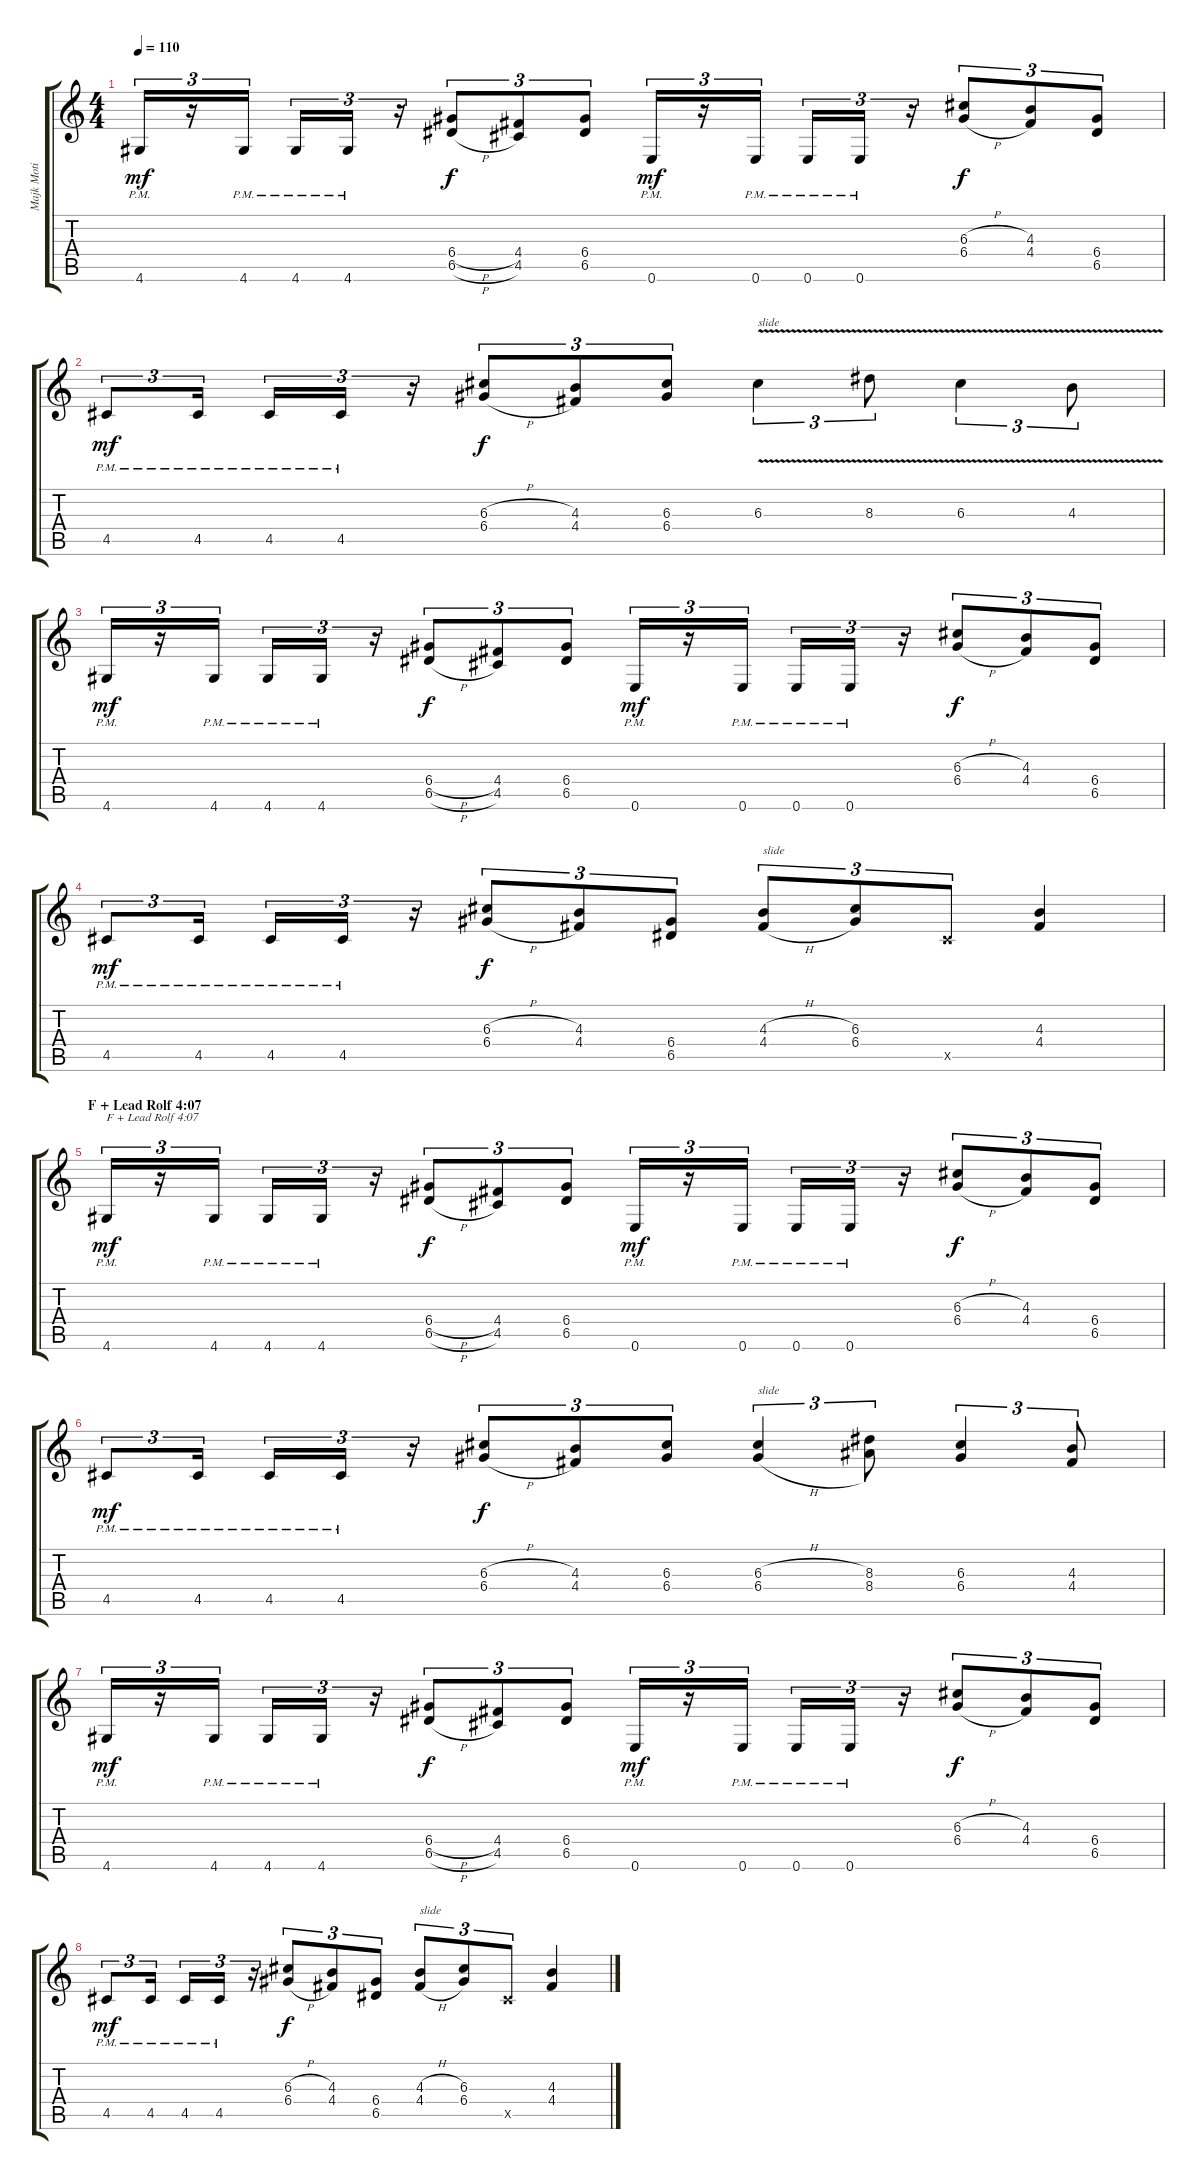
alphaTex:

\track ("Majk Moti (right)" "Majk Moti ") {instrument overdrivenguitar}
\staff {score tabs}
\tuning (E4 B3 G3 D3 A2 E2) {hide}
\ts (4 4)
\tempo 110
\clef g2
\ks c
4.6{pm}.16{tu (3 2) dy mf} r.16{tu (3 2)} 4.6{pm}.16{tu (3 2)} 4.6{pm}.16{tu (3 2)} 4.6{pm}.16{tu (3 2)} r.16{tu (3 2)} (6.4{h} 6.5{h}).8{tu (3 2) dy f} (4.4 4.5).8{tu (3 2)} (6.4 6.5).8{tu (3 2)} 0.6{pm}.16{tu (3 2) dy mf} r.16{tu (3 2)} 0.6{pm}.16{tu (3 2)} 0.6{pm}.16{tu (3 2)} 0.6{pm}.16{tu (3 2)} r.16{tu (3 2)} (6.3{h} 6.4{h}).8{tu (3 2) dy f} (4.3 4.4).8{tu (3 2)} (6.4 6.5).8{tu (3 2)} |
4.5{pm}.8{tu (3 2) dy mf} 4.5{pm}.16{tu (3 2)} 4.5{pm}.16{tu (3 2)} 4.5{pm}.16{tu (3 2)} r.16{tu (3 2)} (6.3{h} 6.4{h}).8{tu (3 2) dy f} (4.3 4.4).8{tu (3 2)} (6.3 6.4).8{tu (3 2)} 6.3{v}.4{tu (3 2) txt "slide"} 8.3{v}.8{tu (3 2)} 6.3{v}.4{tu (3 2)} 4.3{v}.8{tu (3 2)} |
4.6{pm}.16{tu (3 2) dy mf} r.16{tu (3 2)} 4.6{pm}.16{tu (3 2)} 4.6{pm}.16{tu (3 2)} 4.6{pm}.16{tu (3 2)} r.16{tu (3 2)} (6.4{h} 6.5{h}).8{tu (3 2) dy f} (4.4 4.5).8{tu (3 2)} (6.4 6.5).8{tu (3 2)} 0.6{pm}.16{tu (3 2) dy mf} r.16{tu (3 2)} 0.6{pm}.16{tu (3 2)} 0.6{pm}.16{tu (3 2)} 0.6{pm}.16{tu (3 2)} r.16{tu (3 2)} (6.3{h} 6.4{h}).8{tu (3 2) dy f} (4.3 4.4).8{tu (3 2)} (6.4 6.5).8{tu (3 2)} |
4.5{pm}.8{tu (3 2) dy mf} 4.5{pm}.16{tu (3 2)} 4.5{pm}.16{tu (3 2)} 4.5{pm}.16{tu (3 2)} r.16{tu (3 2)} (6.3{h} 6.4{h}).8{tu (3 2) dy f} (4.3 4.4).8{tu (3 2)} (6.4 6.5).8{tu (3 2)} (4.3{h} 4.4{h}).8{tu (3 2) txt "slide"} (6.3 6.4).8{tu (3 2)} 4.5{x}.8{tu (3 2)} (4.3 4.4).4 |
\section ("" "F + Lead Rolf 4:07")
4.6{pm}.16{tu (3 2) txt "F + Lead Rolf 4:07" dy mf} r.16{tu (3 2)} 4.6{pm}.16{tu (3 2)} 4.6{pm}.16{tu (3 2)} 4.6{pm}.16{tu (3 2)} r.16{tu (3 2)} (6.4{h} 6.5{h}).8{tu (3 2) dy f} (4.4 4.5).8{tu (3 2)} (6.4 6.5).8{tu (3 2)} 0.6{pm}.16{tu (3 2) dy mf} r.16{tu (3 2)} 0.6{pm}.16{tu (3 2)} 0.6{pm}.16{tu (3 2)} 0.6{pm}.16{tu (3 2)} r.16{tu (3 2)} (6.3{h} 6.4{h}).8{tu (3 2) dy f} (4.3 4.4).8{tu (3 2)} (6.4 6.5).8{tu (3 2)} |
4.5{pm}.8{tu (3 2) dy mf} 4.5{pm}.16{tu (3 2)} 4.5{pm}.16{tu (3 2)} 4.5{pm}.16{tu (3 2)} r.16{tu (3 2)} (6.3{h} 6.4{h}).8{tu (3 2) dy f} (4.3 4.4).8{tu (3 2)} (6.3 6.4).8{tu (3 2)} (6.3{h} 6.4{h}).4{tu (3 2) txt "slide"} (8.3 8.4).8{tu (3 2)} (6.3 6.4).4{tu (3 2)} (4.3 4.4).8{tu (3 2)} |
4.6{pm}.16{tu (3 2) dy mf} r.16{tu (3 2)} 4.6{pm}.16{tu (3 2)} 4.6{pm}.16{tu (3 2)} 4.6{pm}.16{tu (3 2)} r.16{tu (3 2)} (6.4{h} 6.5{h}).8{tu (3 2) dy f} (4.4 4.5).8{tu (3 2)} (6.4 6.5).8{tu (3 2)} 0.6{pm}.16{tu (3 2) dy mf} r.16{tu (3 2)} 0.6{pm}.16{tu (3 2)} 0.6{pm}.16{tu (3 2)} 0.6{pm}.16{tu (3 2)} r.16{tu (3 2)} (6.3{h} 6.4{h}).8{tu (3 2) dy f} (4.3 4.4).8{tu (3 2)} (6.4 6.5).8{tu (3 2)} |
4.5{pm}.8{tu (3 2) dy mf} 4.5{pm}.16{tu (3 2)} 4.5{pm}.16{tu (3 2)} 4.5{pm}.16{tu (3 2)} r.16{tu (3 2)} (6.3{h} 6.4{h}).8{tu (3 2) dy f} (4.3 4.4).8{tu (3 2)} (6.4 6.5).8{tu (3 2)} (4.3{h} 4.4{h}).8{tu (3 2) txt "slide"} (6.3 6.4).8{tu (3 2)} 4.5{x}.8{tu (3 2)} (4.3 4.4).4
